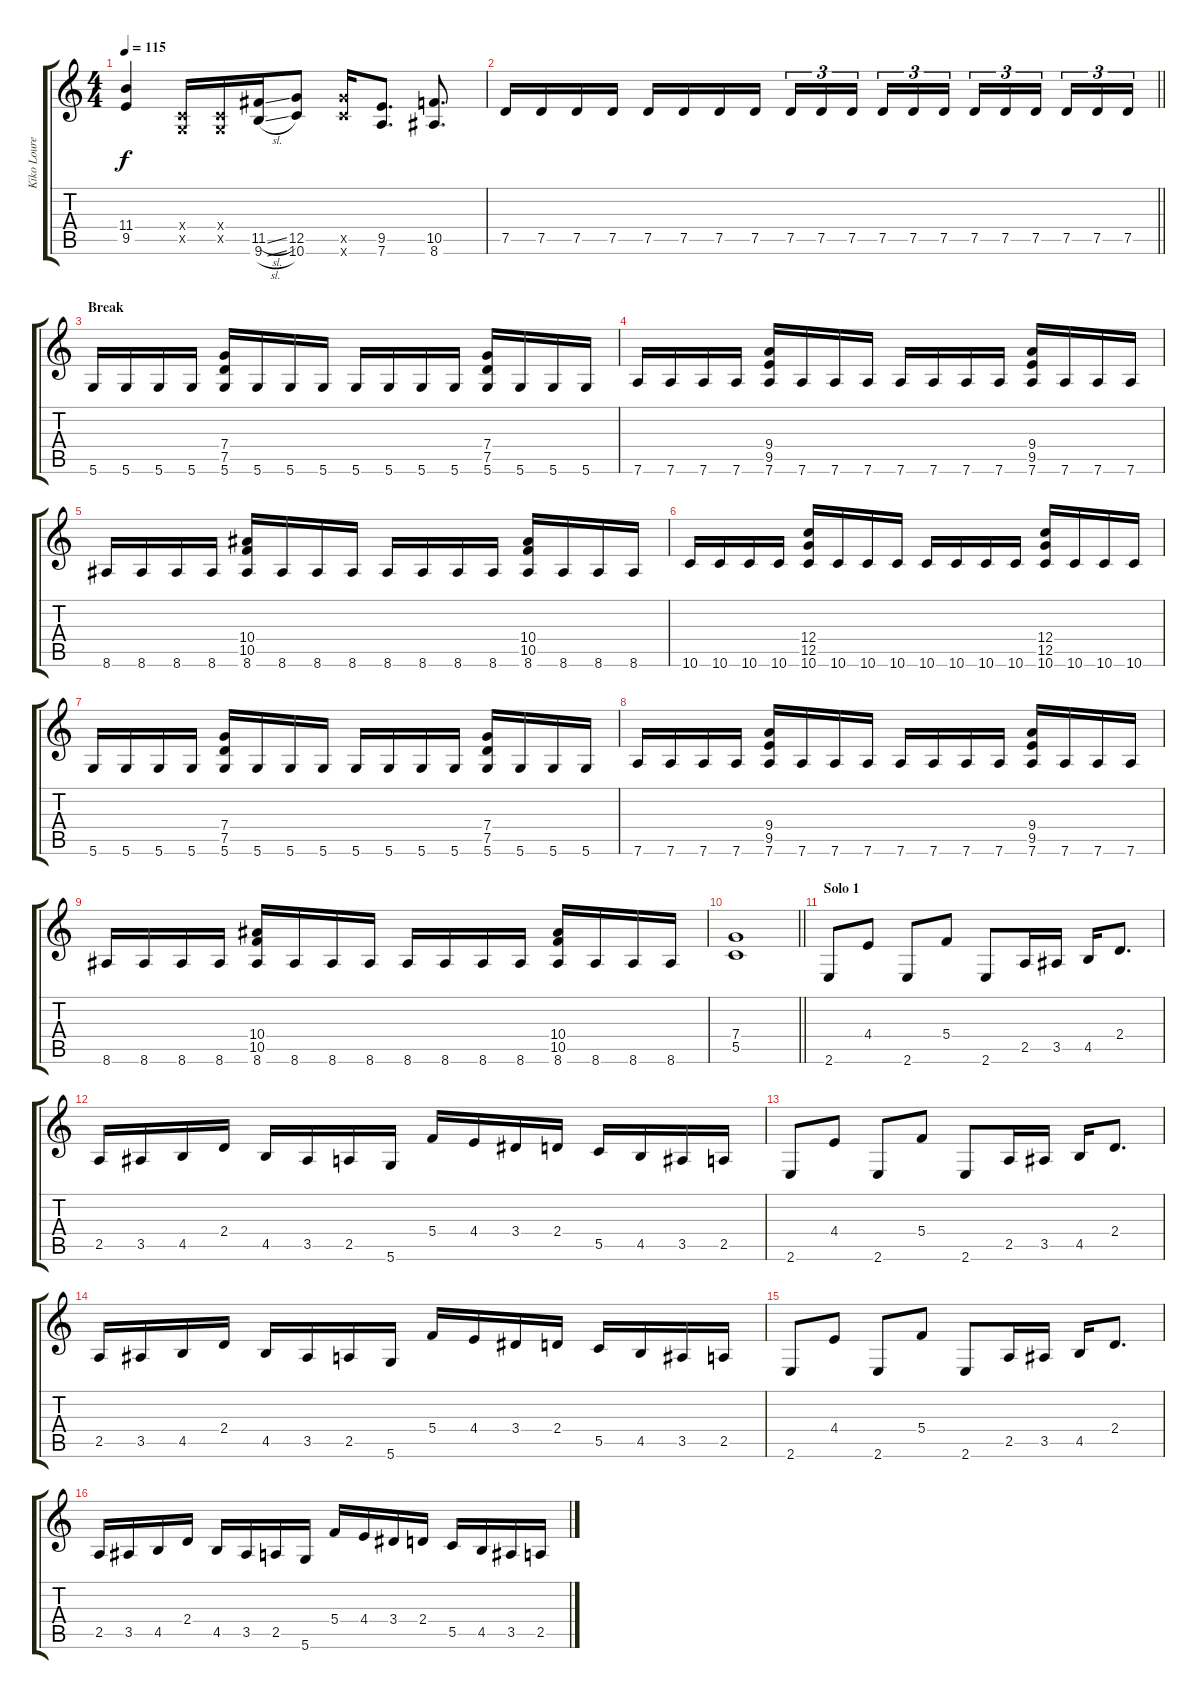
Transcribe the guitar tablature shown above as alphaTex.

\track ("Kiko Loureiro" "Kiko Loure") {instrument distortionguitar}
\staff {score tabs}
\tuning (D4 A3 F3 C3 G2 D2) {hide}
\ts (4 4)
\tempo 115
\clef g2
\ks c
(11.4 9.5).4{dy f} (0.4{x} 0.5{x}).16 (0.4{x} 0.5{x}).16 (11.5{sl} 9.6{sl}).16 (12.5 10.6).8 (12.5{x} 10.6{x}).16 (9.5 7.6).8{d} (10.5 8.6).8{d} |
\barLineRight lightlight
7.5.16 7.5.16 7.5.16 7.5.16 7.5.16 7.5.16 7.5.16 7.5.16 7.5.16{tu (3 2)} 7.5.16{tu (3 2)} 7.5.16{tu (3 2) beam splitsecondary} 7.5.16{tu (3 2)} 7.5.16{tu (3 2)} 7.5.16{tu (3 2)} 7.5.16{tu (3 2)} 7.5.16{tu (3 2)} 7.5.16{tu (3 2) beam splitsecondary} 7.5.16{tu (3 2)} 7.5.16{tu (3 2)} 7.5.16{tu (3 2)} |
\section ("" "Break")
5.6.16 5.6.16 5.6.16 5.6.16 (7.4 7.5 5.6).16 5.6.16 5.6.16 5.6.16 5.6.16 5.6.16 5.6.16 5.6.16 (7.4 7.5 5.6).16 5.6.16 5.6.16 5.6.16 |
7.6.16 7.6.16 7.6.16 7.6.16 (9.4 9.5 7.6).16 7.6.16 7.6.16 7.6.16 7.6.16 7.6.16 7.6.16 7.6.16 (9.4 9.5 7.6).16 7.6.16 7.6.16 7.6.16 |
8.6.16 8.6.16 8.6.16 8.6.16 (10.4 10.5 8.6).16 8.6.16 8.6.16 8.6.16 8.6.16 8.6.16 8.6.16 8.6.16 (10.4 10.5 8.6).16 8.6.16 8.6.16 8.6.16 |
10.6.16 10.6.16 10.6.16 10.6.16 (12.4 12.5 10.6).16 10.6.16 10.6.16 10.6.16 10.6.16 10.6.16 10.6.16 10.6.16 (12.4 12.5 10.6).16 10.6.16 10.6.16 10.6.16 |
5.6.16 5.6.16 5.6.16 5.6.16 (7.4 7.5 5.6).16 5.6.16 5.6.16 5.6.16 5.6.16 5.6.16 5.6.16 5.6.16 (7.4 7.5 5.6).16 5.6.16 5.6.16 5.6.16 |
7.6.16 7.6.16 7.6.16 7.6.16 (9.4 9.5 7.6).16 7.6.16 7.6.16 7.6.16 7.6.16 7.6.16 7.6.16 7.6.16 (9.4 9.5 7.6).16 7.6.16 7.6.16 7.6.16 |
8.6.16 8.6.16 8.6.16 8.6.16 (10.4 10.5 8.6).16 8.6.16 8.6.16 8.6.16 8.6.16 8.6.16 8.6.16 8.6.16 (10.4 10.5 8.6).16 8.6.16 8.6.16 8.6.16 |
\barLineRight lightlight
(7.4 5.5).1 |
\section ("" "Solo 1")
2.6.8 4.4.8 2.6.8 5.4.8 2.6.8 2.5.16 3.5.16 4.5.16 2.4.8{d} |
2.5.16 3.5.16 4.5.16 2.4.16 4.5.16 3.5.16 2.5.16 5.6.16 5.4.16 4.4.16 3.4.16 2.4.16 5.5.16 4.5.16 3.5.16 2.5.16 |
2.6.8 4.4.8 2.6.8 5.4.8 2.6.8 2.5.16 3.5.16 4.5.16 2.4.8{d} |
2.5.16 3.5.16 4.5.16 2.4.16 4.5.16 3.5.16 2.5.16 5.6.16 5.4.16 4.4.16 3.4.16 2.4.16 5.5.16 4.5.16 3.5.16 2.5.16 |
2.6.8 4.4.8 2.6.8 5.4.8 2.6.8 2.5.16 3.5.16 4.5.16 2.4.8{d} |
2.5.16 3.5.16 4.5.16 2.4.16 4.5.16 3.5.16 2.5.16 5.6.16 5.4.16 4.4.16 3.4.16 2.4.16 5.5.16 4.5.16 3.5.16 2.5.16
